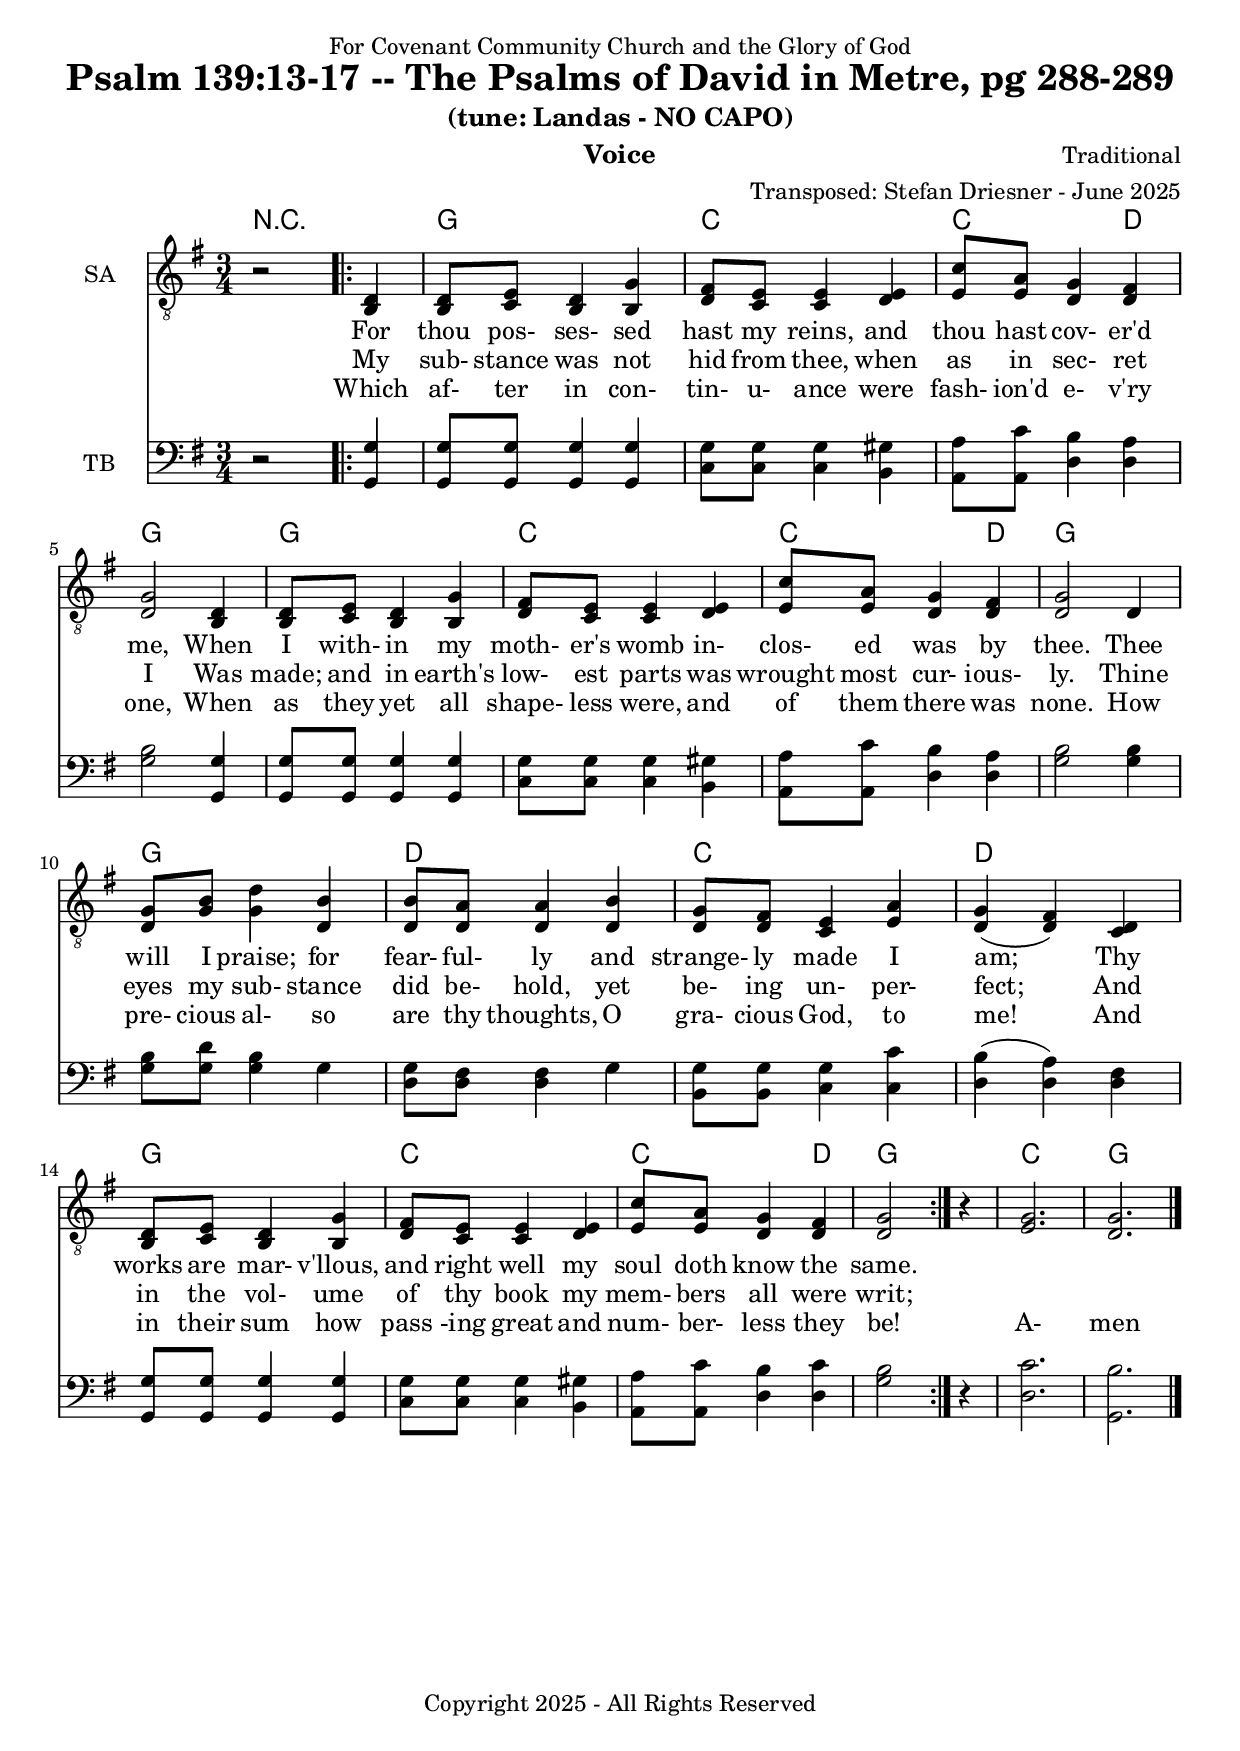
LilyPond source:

\version "2.24.1"
\language "english"

% force .mid extension for MIDI file output
#(ly:set-option 'midi-extension "mid")

\header {
  dedication = "For Covenant Community Church and the Glory of God"
  title = "Psalm 139:13-17 -- The Psalms of David in Metre, pg 288-289"
  subtitle = "(tune: Landas - NO CAPO)"
  instrument = "Voice"
  composer = "Traditional"
  arranger = "Transposed: Stefan Driesner - June 2025"
  meter = ""
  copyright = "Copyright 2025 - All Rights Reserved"
}

global = {
  \key g \major
  \numericTimeSignature
  \time 3/4
}

versesVoiceOne = \lyricmode {
  % Verse 13-14
  For thou pos- ses- sed hast my reins,
  and thou hast cov- er'd me,
  When I with- in my moth- er's womb
  in- clos- ed was by thee.
  Thee will I praise; for fear- ful- ly
  and strange- ly made I am;
  Thy works are mar- v'llous, and right well
  my soul doth know the same.
}

versesVoiceTwo = \lyricmode {
  % Verse 15-16a
  My sub- stance was not hid from thee,
  when as in sec- ret I
  Was made; and in earth's low- est parts
  was wrought most cur- ious- ly.
  Thine eyes my sub- stance did be- hold,
  yet be- ing un- per- fect;
  And in the vol- ume of thy book
  my mem- bers all were writ;
}

versesVoiceThree = \lyricmode {
  % Verse 16b-17
  Which af- ter in con- tin- u- ance
  were fash- ion'd e- v'ry one,
  When as they yet all shape- less were,
  and of them there was none.
  How pre- cious al- so are thy thoughts,
  O gra- cious God, to me!
  And in their sum how pass -ing great
  and num- ber- less they be!
  A- men
}

% G major  ^\markup { \fret-diagram "6-3;5-2;4-o;3-o;2-3;1-3;" }
% C9 major ^\markup { \fret-diagram "6-o;5-3;4-2;3-o;2-3;1-3;" }
% D major  ^\markup { \fret-diagram "6-x;5-o;4-o;3-2;2-3;1-2;" }

MelodyVoice = \relative c {
  \global
  \dynamicUp
  % Music follows here.
  {
    r2
    \repeat volta 2
    {
      <d >4 |
      % Verse 1
      <d  >8  <e  >8  <d  >4  <g  >4  |
      <fs >8  <e  >8  <e  >4  <e  >4  |
      <c' >8  <a  >8  <g  >4  <fs >4  |
      <g  >2                  <d  >4  |
      <d  >8  <e  >8  <d  >4  <g  >4  |
      <fs >8  <e  >8  <e  >4  <e  >4  |
      <c' >8  <a  >8  <g  >4  <fs >4  |
      <g  >2                  <d  >4  |
      <g  >8  <b  >8  <d  >4  <b  >4  |
      <b  >8  <a  >8  <a  >4  <b  >4  |
      <g  >8  <fs >8  <e  >4  <a  >4  |
      <g  >4         (<fs >4) <d  >4  |
      <d  >8  <e  >8  <d  >4  <g  >4  |
      <fs >8  <e  >8  <e  >4  <e  >4  |
      <c' >8  <a  >8  <g  >4  <fs >4  |
      <g  >2
    }
    r4
  }
  <g>2. <g>2.
  \bar "|."
}

SAVoiceVerse = {
}

SAVoice = \relative c {
  \global
  \dynamicUp
  % Music follows here.
  {
    r2
    \repeat volta 2
    {
      <b  d >4 |
      <b  d  >8  <c  e  >8  <b  d  >4  <b  g' >4  |
      <d  fs >8  <c  e  >8  <c  e  >4  <d  e  >4  |
      <e  c' >8  <e  a  >8  <d  g  >4  <d  fs >4  |
      <d  g  >2                        <b  d  >4  |
      <b  d  >8  <c  e  >8  <b  d  >4  <b  g' >4  |
      <d  fs >8  <c  e  >8  <c  e  >4  <d  e  >4  |
      <e  c' >8  <e  a  >8  <d  g  >4  <d  fs >4  |
      <d  g  >2                        <d     >4  |
      <d  g  >8  <g  b  >8  <g  d' >4  <d  b' >4  |
      <d  b' >8  <d  a' >8  <d  a' >4  <d  b' >4  |
      <d  g  >8  <d  fs >8  <c  e  >4  <e  a  >4  |
      <d  g  >4            (<d  fs >4) <c  d  >4  |
      <b  d  >8  <c  e  >8  <b  d  >4  <b  g' >4  |
      <d  fs >8  <c  e  >8  <c  e  >4  <d  e  >4  |
      <e  c' >8  <e  a  >8  <d  g  >4  <d  fs >4  |
      <d  g  >2
    }
    r4
  }
  <e  g  >2. <d  g  >2.
  \bar "|."
}

TBVoice = \relative c {
  \global
  \dynamicUp
  % Music follows here.
  {
    r2
    \repeat volta 2
    {
      <g  g' >4 |
      <g  g' >8  <g  g' >8  <g  g' >4  <g  g' >4  |
      <c  g' >8  <c  g' >8  <c  g' >4  <b  gs'>4  |
      <a  a' >8  <a  c' >8  <d  b' >4  <d  a' >4  |
      <g  b  >2                        <g, g' >4  |
      <g  g' >8  <g  g' >8  <g  g' >4  <g  g' >4  |
      <c  g' >8  <c  g' >8  <c  g' >4  <b  gs'>4  |
      <a  a' >8  <a  c' >8  <d  b' >4  <d  a' >4  |
      <g  b  >2                        <g  b  >4  |
      <g  b  >8  <g  d' >8  <g  b  >4  <g     >4  |
      <d  g  >8  <d  fs >8  <d  fs >4  <g     >4  |
      <b, g' >8  <b  g' >8  <c  g' >4  <c  c' >4  |
      <d  b'  >4           (<d  a' >4) <d  fs >4  |
      <g, g'  >8 <g  g' >8  <g  g' >4  <g  g' >4  |
      <c  g' >8  <c  g' >8  <c  g' >4  <b  gs'>4  |
      <a  a' >8  <a  c' >8  <d  b' >4  <d  c' >4  |
      <g  b  >2
    }
    r4
  }
  <d  c'  >2. <g,  b'  >2.
  \bar "|."
}

Chords = \new ChordNames {
  \chordmode {
    r2.
    <g>2. <c>2. <c>2  <d>4 <g>2.
    <g>2. <c>2. <c>2  <d>4 <g>2.
    <g>2. <d>2. <c>2.      <d>2.
    <g>2. <c>2. <c>2  <d>4 <g>2.
    <c>  <g>
  }
}

MelodyVoicePart = \new Staff \with {
  instrumentName = "Melody"
  midiInstrument = "Voice Oohs"
} { \clef "treble_8" \MelodyVoice }
\addlyrics { \versesVoiceOne }
\addlyrics { \versesVoiceTwo }
\addlyrics { \versesVoiceThree }

SAVoicePart = \new Staff \with {
  instrumentName = "SA"
  midiInstrument = "Voice Oohs"
} { \clef "treble_8" \SAVoice }
\addlyrics { \versesVoiceOne }
\addlyrics { \versesVoiceTwo }
\addlyrics { \versesVoiceThree }

TBVoicePart = \new Staff \with {
  instrumentName = "TB"
  midiInstrument = "Voice Oohs"
} { \clef bass \TBVoice }

\score {
  <<
    \Chords
    % \MelodyVoicePart
    \SAVoicePart
    \TBVoicePart
  >>
  \layout { }
  \midi {
    \context {
      \Score
      tempoWholesPerMinute = #(ly:make-moment 100 2)
    }
  }
}

%\markup {
%  \fill-line {
%    {
%      \column {
%        \left-align {
%	  "    Amen"
%        }
%      }
%    }
%  }
%}
